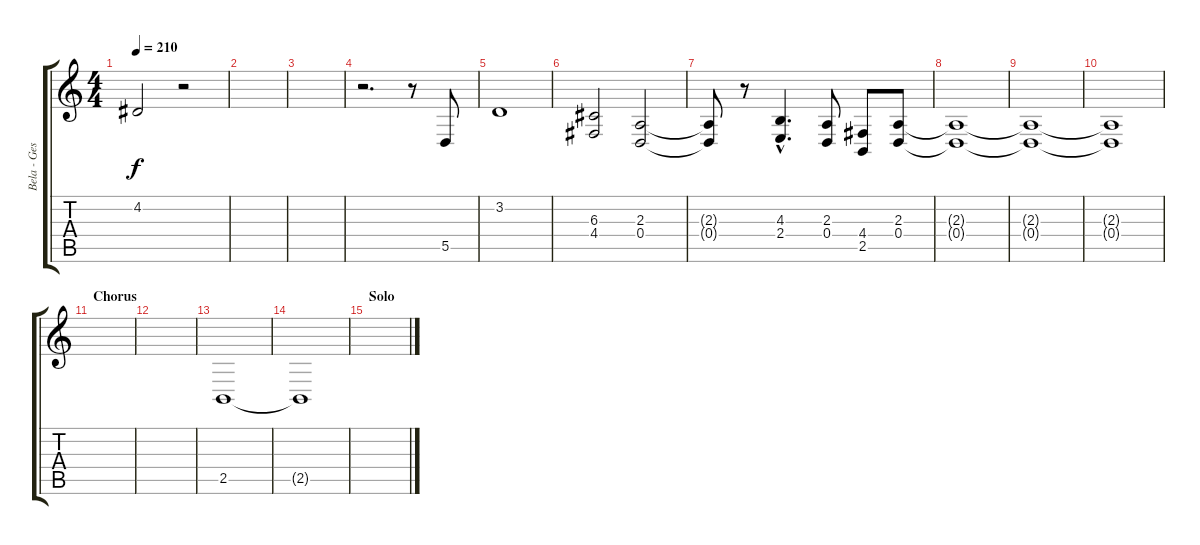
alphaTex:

\track ("Bela - Gesang" "Bela - Ges") {instrument bassoon}
\staff {score tabs}
\tuning (E4 B3 G3 D3 A2 E2) {hide}
\ts (4 4)
\tempo 210
\clef g2
\ks c
4.2{t}.2{dy f} r.2 |
|
|
r.2{d} r.8 5.5.8 |
3.2.1 |
(6.3 4.4).2 (2.3 0.4).2 |
(2.3{t} 0.4{t}).8 r.8 (4.3{hac} 2.4{hac}).4{d} (2.3 0.4).8 (4.4 2.5).8 (2.3 0.4).8 |
(2.3{t} 0.4{t}).1 |
(2.3{t} 0.4{t}).1 |
(2.3{t} 0.4{t}).1 |
\section ("" "Chorus")
|
|
2.5.1 |
2.5{t}.1 |
\section ("" "Solo")
